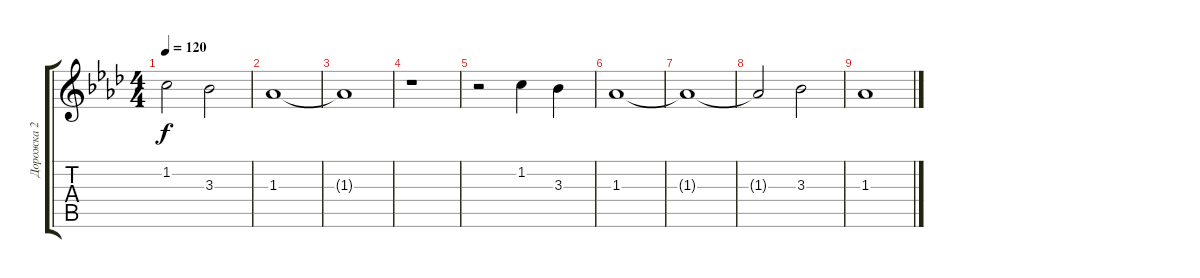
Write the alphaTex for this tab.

\track ("Дорожка 2" "Дорожка 2") {instrument acousticguitarsteel}
\staff {score tabs}
\tuning (E4 B3 G3 D3 A2 E2) {hide}
\ts (4 4)
\tempo 120
\clef g2
\ks ab
1.2.2{dy f} 3.3.2 |
1.3.1 |
1.3{t}.1 |
r.1 |
r.2 1.2.4 3.3.4 |
1.3.1 |
1.3{t}.1 |
1.3{t}.2 3.3.2 |
1.3.1
